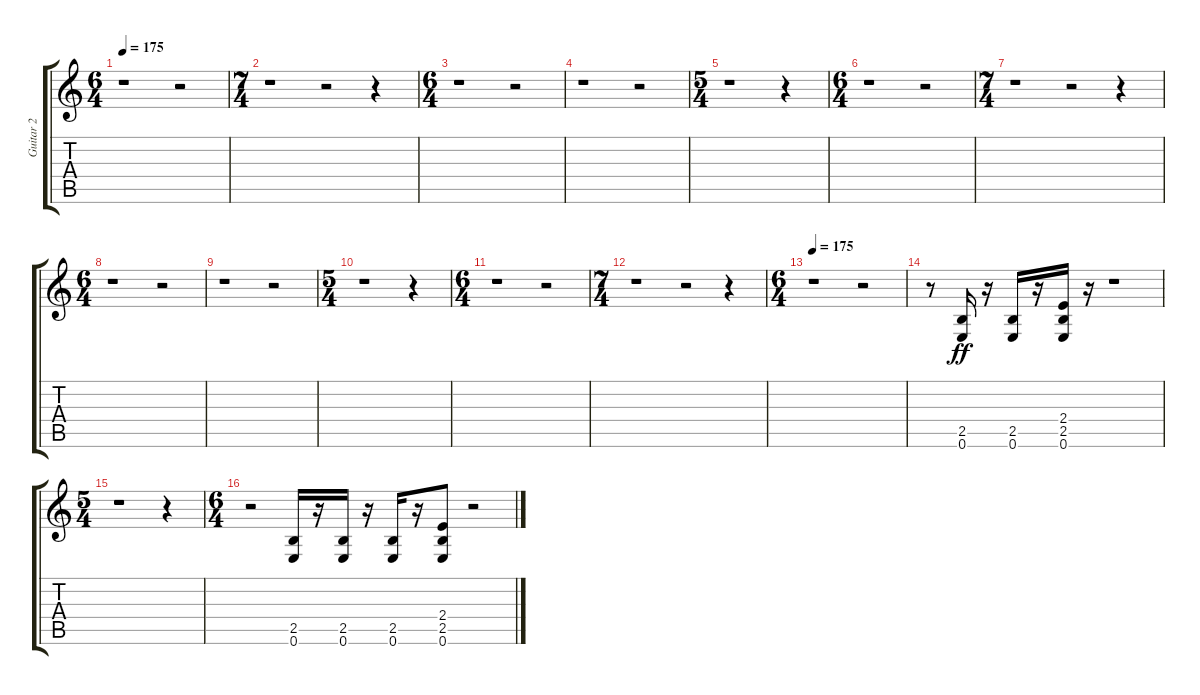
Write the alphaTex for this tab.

\track ("Guitar 2" "Guitar 2") {instrument distortionguitar}
\staff {score tabs}
\tuning (E4 B3 G3 D3 A2 E2) {hide}
\ts (6 4)
\tempo 175
\clef g2
\ks c
r.1{dy f} r.2 |
\ts (7 4)
r.1 r.2 r.4 |
\ts (6 4)
r.1 r.2 |
r.1 r.2 |
\ts (5 4)
r.1 r.4 |
\ts (6 4)
r.1 r.2 |
\ts (7 4)
r.1 r.2 r.4 |
\ts (6 4)
r.1 r.2 |
r.1 r.2 |
\ts (5 4)
r.1 r.4 |
\ts (6 4)
r.1 r.2 |
\ts (7 4)
r.1 r.2 r.4 |
\ts (6 4)
\tempo 175
r.1 r.2 |
r.8{volume 11 balance 0} (2.5 0.6).16{dy ff} r.16 (2.5 0.6).16 r.16 (2.4 2.5 0.6).16 r.16 r.1 |
\ts (5 4)
r.1 r.4 |
\ts (6 4)
r.2{balance 16} (2.5 0.6).16{balance 0} r.16 (2.5 0.6).16 r.16 (2.5 0.6).16 r.16 (2.4 2.5 0.6).8 r.2
